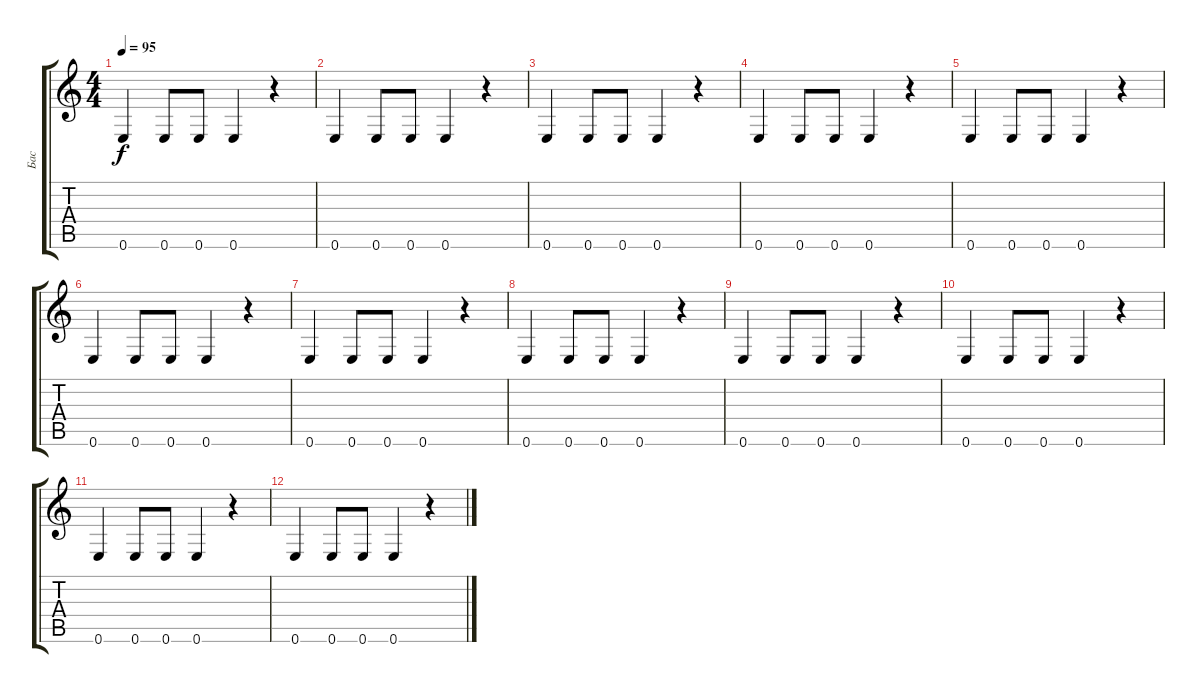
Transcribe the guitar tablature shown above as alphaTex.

\track ("Бас" "Бас") {instrument acousticbass}
\staff {score tabs}
\tuning (E4 B3 G3 D3 A2 E2) {hide}
\ts (4 4)
\tempo 95
\clef g2
\ks c
0.6.4{dy f} 0.6.8 0.6.8 0.6.4 r.4 |
0.6.4 0.6.8 0.6.8 0.6.4 r.4 |
0.6.4 0.6.8 0.6.8 0.6.4 r.4 |
0.6.4 0.6.8 0.6.8 0.6.4 r.4 |
0.6.4 0.6.8 0.6.8 0.6.4 r.4 |
0.6.4 0.6.8 0.6.8 0.6.4 r.4 |
0.6.4 0.6.8 0.6.8 0.6.4 r.4 |
0.6.4 0.6.8 0.6.8 0.6.4 r.4 |
0.6.4 0.6.8 0.6.8 0.6.4 r.4 |
0.6.4 0.6.8 0.6.8 0.6.4 r.4 |
0.6.4 0.6.8 0.6.8 0.6.4 r.4 |
0.6.4 0.6.8 0.6.8 0.6.4 r.4
